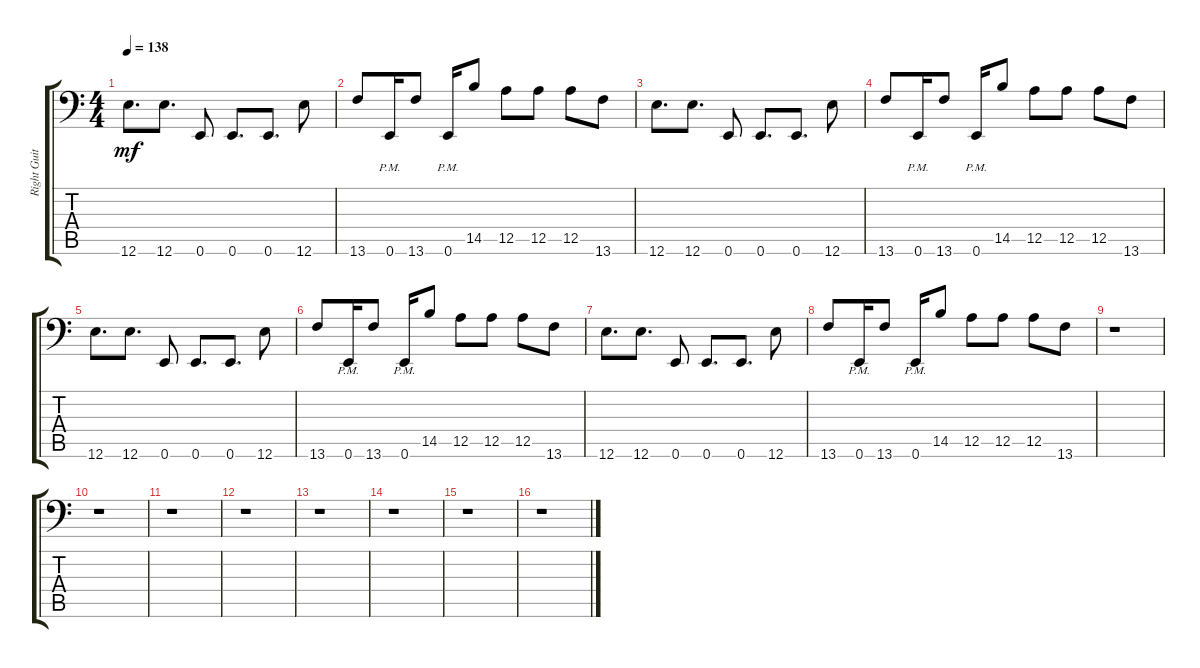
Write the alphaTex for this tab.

\track ("Right Guitar" "Right Guit") {instrument distortionguitar}
\staff {score tabs}
\tuning (E3 B2 G2 D2 A1 E1) {hide}
\ts (4 4)
\tempo 138
\clef f4
\ks c
12.6.8{d dy mf} 12.6.8{d} 0.6.8 0.6.8{d} 0.6.8{d} 12.6.8 |
13.6.8 0.6{pm}.16 13.6.8 0.6{pm}.16 14.5.8 12.5.8 12.5.8 12.5.8 13.6.8 |
12.6.8{d} 12.6.8{d} 0.6.8 0.6.8{d} 0.6.8{d} 12.6.8 |
13.6.8 0.6{pm}.16 13.6.8 0.6{pm}.16 14.5.8 12.5.8 12.5.8 12.5.8 13.6.8 |
12.6.8{d} 12.6.8{d} 0.6.8 0.6.8{d} 0.6.8{d} 12.6.8 |
13.6.8 0.6{pm}.16 13.6.8 0.6{pm}.16 14.5.8 12.5.8 12.5.8 12.5.8 13.6.8 |
12.6.8{d} 12.6.8{d} 0.6.8 0.6.8{d} 0.6.8{d} 12.6.8 |
13.6.8 0.6{pm}.16 13.6.8 0.6{pm}.16 14.5.8 12.5.8 12.5.8 12.5.8 13.6.8 |
r.1 |
r.1 |
r.1 |
r.1 |
r.1 |
r.1 |
r.1 |
r.1
